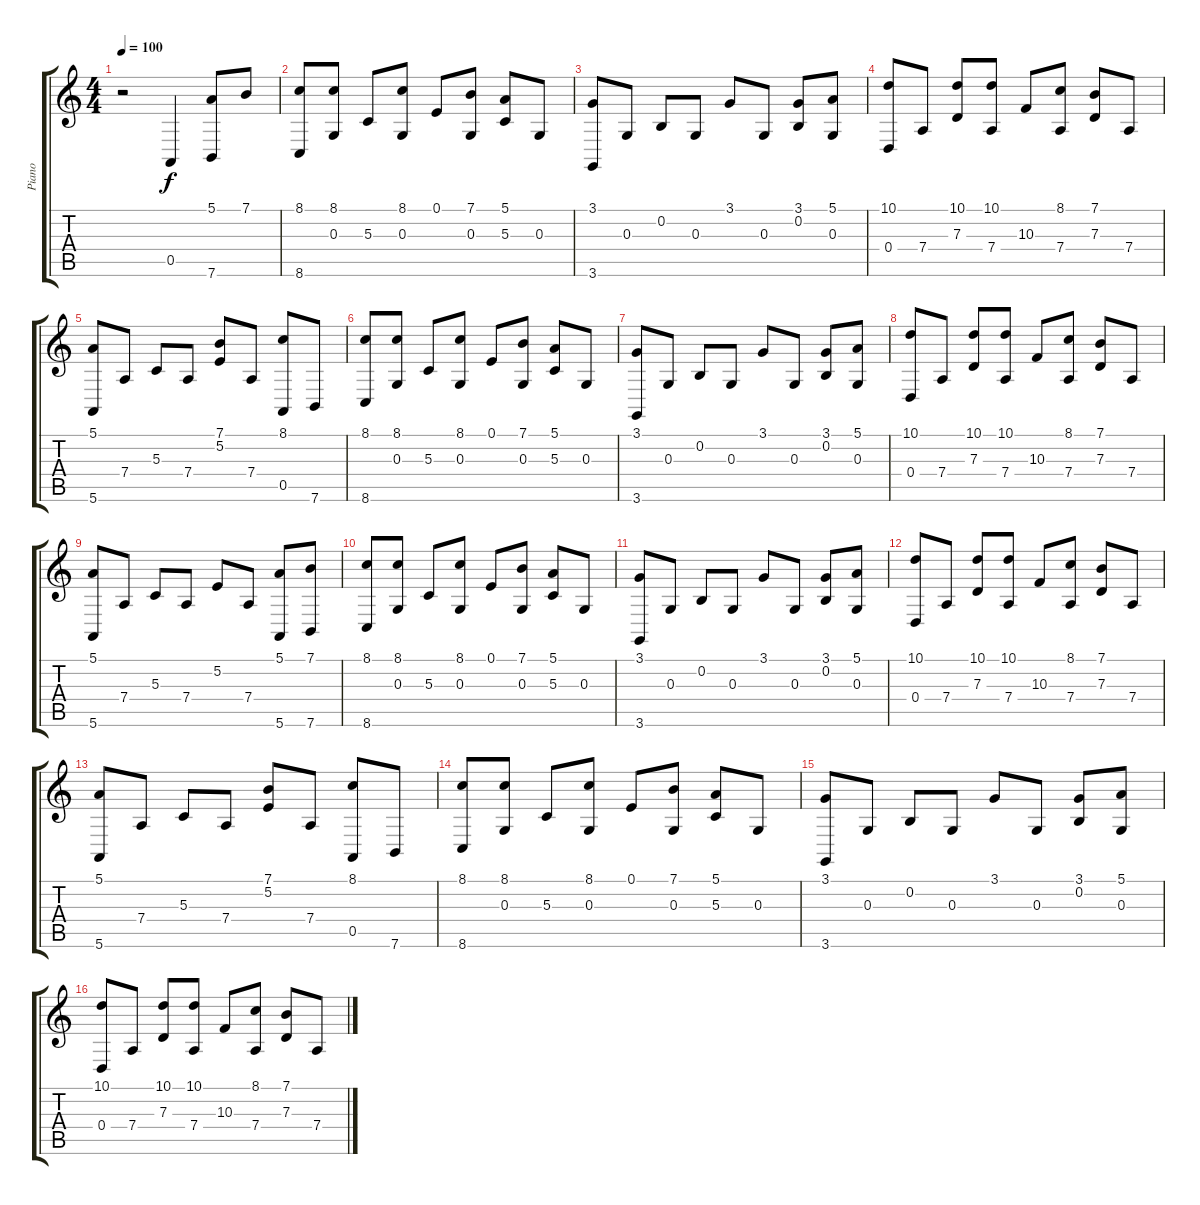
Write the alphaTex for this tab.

\track ("Piano" "Piano") {instrument brightacousticpiano}
\staff {score tabs}
\tuning (E4 B3 G3 D3 A2 E2) {hide}
\ts (4 4)
\tempo 100
\clef g2
\ks c
r.2{dy f} 0.5.4 (5.1 7.6).8 7.1.8 |
(8.1 8.6).8 (8.1 0.3).8 5.3.8 (8.1 0.3).8 0.1.8 (7.1 0.3).8 (5.1 5.3).8 0.3.8 |
(3.1 3.6).8 0.3.8 0.2.8 0.3.8 3.1.8 0.3.8 (3.1 0.2).8 (5.1 0.3).8 |
(10.1 0.4).8 7.4.8 (10.1 7.3).8 (10.1 7.4).8 10.3.8 (8.1 7.4).8 (7.1 7.3).8 7.4.8 |
(5.1 5.6).8 7.4.8 5.3.8 7.4.8 (7.1 5.2).8 7.4.8 (8.1 0.5).8 7.6.8 |
(8.1 8.6).8 (8.1 0.3).8 5.3.8 (8.1 0.3).8 0.1.8 (7.1 0.3).8 (5.1 5.3).8 0.3.8 |
(3.1 3.6).8 0.3.8 0.2.8 0.3.8 3.1.8 0.3.8 (3.1 0.2).8 (5.1 0.3).8 |
(10.1 0.4).8 7.4.8 (10.1 7.3).8 (10.1 7.4).8 10.3.8 (8.1 7.4).8 (7.1 7.3).8 7.4.8 |
(5.1 5.6).8 7.4.8 5.3.8 7.4.8 5.2.8 7.4.8 (5.1 5.6).8 (7.1 7.6).8 |
(8.1 8.6).8 (8.1 0.3).8 5.3.8 (8.1 0.3).8 0.1.8 (7.1 0.3).8 (5.1 5.3).8 0.3.8 |
(3.1 3.6).8 0.3.8 0.2.8 0.3.8 3.1.8 0.3.8 (3.1 0.2).8 (5.1 0.3).8 |
(10.1 0.4).8 7.4.8 (10.1 7.3).8 (10.1 7.4).8 10.3.8 (8.1 7.4).8 (7.1 7.3).8 7.4.8 |
(5.1 5.6).8 7.4.8 5.3.8 7.4.8 (7.1 5.2).8 7.4.8 (8.1 0.5).8 7.6.8 |
(8.1 8.6).8 (8.1 0.3).8 5.3.8 (8.1 0.3).8 0.1.8 (7.1 0.3).8 (5.1 5.3).8 0.3.8 |
(3.1 3.6).8 0.3.8 0.2.8 0.3.8 3.1.8 0.3.8 (3.1 0.2).8 (5.1 0.3).8 |
(10.1 0.4).8 7.4.8 (10.1 7.3).8 (10.1 7.4).8 10.3.8 (8.1 7.4).8 (7.1 7.3).8 7.4.8
